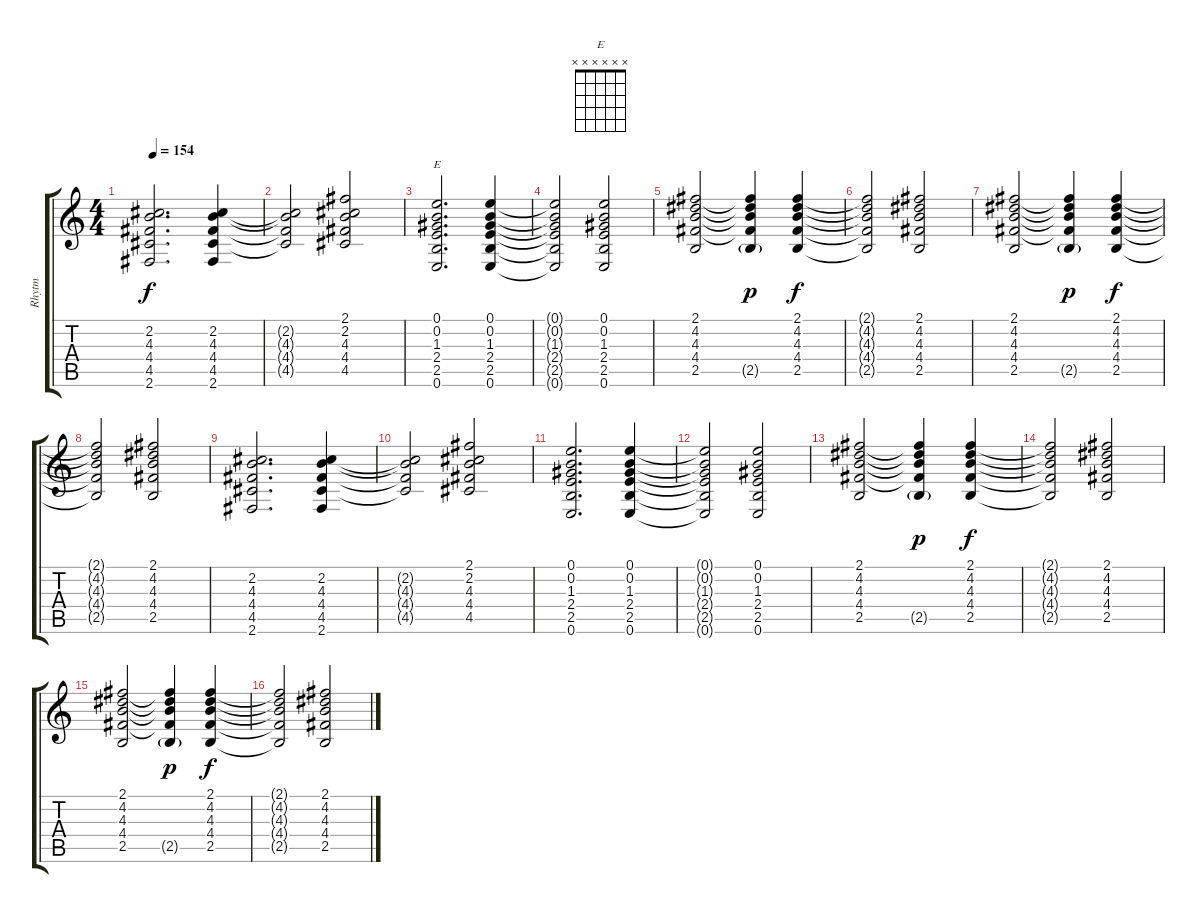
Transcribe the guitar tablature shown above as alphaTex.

\track ("Rhytm" "Rhytm") {instrument acousticguitarsteel}
\staff {score tabs}
\tuning (E4 B3 G3 D3 A2 E2) {hide}
\chord ("E" x x x x x x)
\ts (4 4)
\tempo 154
\clef g2
\ks c
(2.2 4.3 4.4 4.5 2.6).2{d dy f} (2.2 4.3 4.4 4.5 2.6).4 |
(2.2{t} 4.3{t} 4.4{t} 4.5{t}).2 (2.1 2.2 4.3 4.4 4.5).2 |
(0.1 0.2 1.3 2.4 2.5 0.6).2{d ch "E"} (0.1 0.2 1.3 2.4 2.5 0.6).4 |
(0.1{t} 0.2{t} 1.3{t} 2.4{t} 2.5{t} 0.6{t}).2 (0.1 0.2 1.3 2.4 2.5 0.6).2 |
(2.1 4.2 4.3 4.4 2.5).2 (2.1{t} 4.2{t} 4.3{t} 4.4{t} 2.5{g}).4{dy p} (2.1 4.2 4.3 4.4 2.5).4{dy f} |
(2.1{t} 4.2{t} 4.3{t} 4.4{t} 2.5{t}).2 (2.1 4.2 4.3 4.4 2.5).2 |
(2.1 4.2 4.3 4.4 2.5).2 (2.1{t} 4.2{t} 4.3{t} 4.4{t} 2.5{g}).4{dy p} (2.1 4.2 4.3 4.4 2.5).4{dy f} |
(2.1{t} 4.2{t} 4.3{t} 4.4{t} 2.5{t}).2 (2.1 4.2 4.3 4.4 2.5).2 |
(2.2 4.3 4.4 4.5 2.6).2{d} (2.2 4.3 4.4 4.5 2.6).4 |
(2.2{t} 4.3{t} 4.4{t} 4.5{t}).2 (2.1 2.2 4.3 4.4 4.5).2 |
(0.1 0.2 1.3 2.4 2.5 0.6).2{d} (0.1 0.2 1.3 2.4 2.5 0.6).4 |
(0.1{t} 0.2{t} 1.3{t} 2.4{t} 2.5{t} 0.6{t}).2 (0.1 0.2 1.3 2.4 2.5 0.6).2 |
(2.1 4.2 4.3 4.4 2.5).2 (2.1{t} 4.2{t} 4.3{t} 4.4{t} 2.5{g}).4{dy p} (2.1 4.2 4.3 4.4 2.5).4{dy f} |
(2.1{t} 4.2{t} 4.3{t} 4.4{t} 2.5{t}).2 (2.1 4.2 4.3 4.4 2.5).2 |
(2.1 4.2 4.3 4.4 2.5).2 (2.1{t} 4.2{t} 4.3{t} 4.4{t} 2.5{g}).4{dy p} (2.1 4.2 4.3 4.4 2.5).4{dy f} |
(2.1{t} 4.2{t} 4.3{t} 4.4{t} 2.5{t}).2 (2.1 4.2 4.3 4.4 2.5).2
